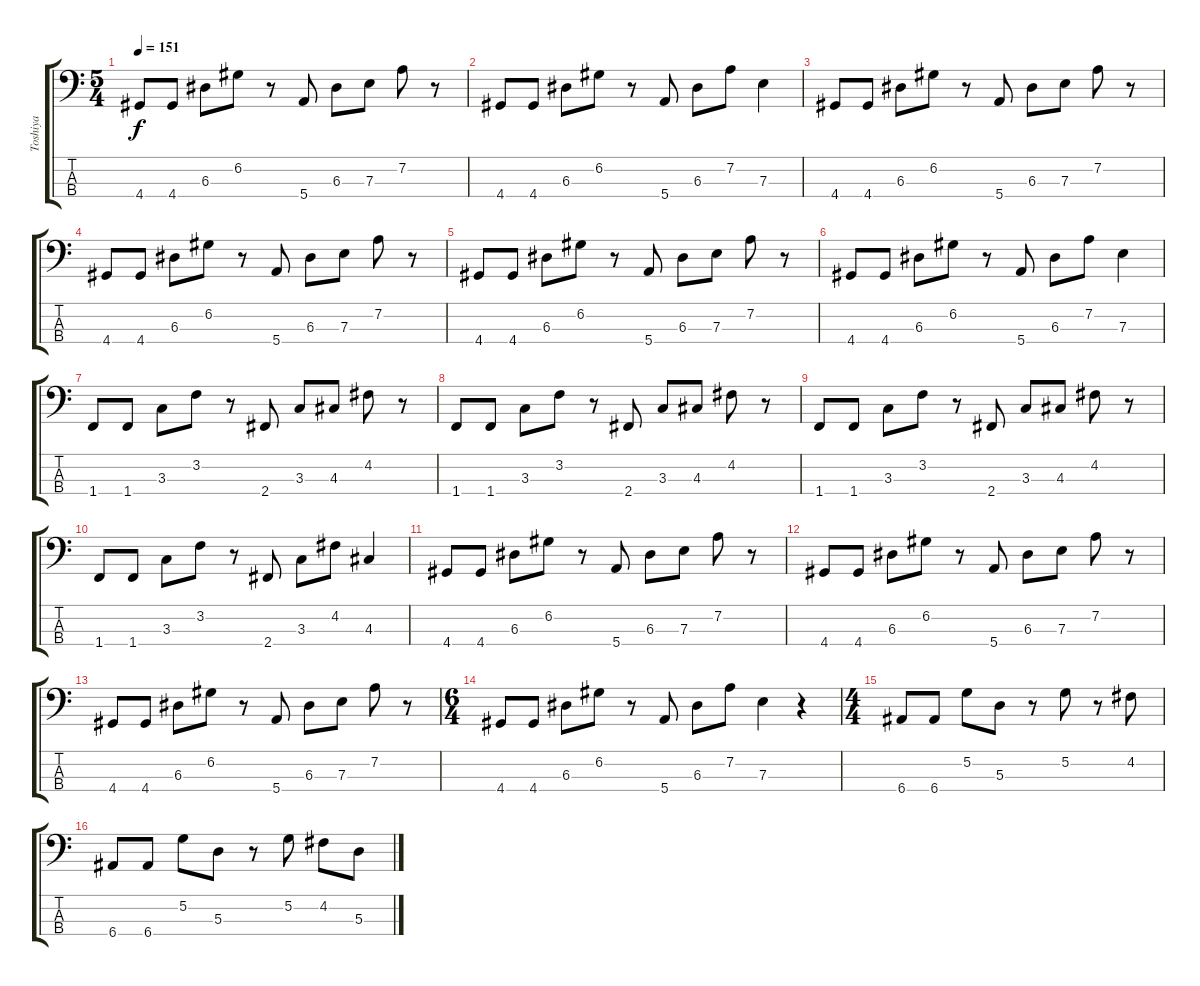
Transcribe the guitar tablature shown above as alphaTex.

\track ("Toshiya" "Toshiya") {instrument electricbasspick}
\staff {score tabs}
\tuning (G2 D2 A1 E1) {hide}
\ts (5 4)
\tempo 151
\clef f4
\ks c
4.4.8{dy f} 4.4.8 6.3.8 6.2.8 r.8 5.4.8 6.3.8 7.3.8 7.2.8 r.8 |
4.4.8 4.4.8 6.3.8 6.2.8 r.8 5.4.8 6.3.8 7.2.8 7.3.4 |
4.4.8 4.4.8 6.3.8 6.2.8 r.8 5.4.8 6.3.8 7.3.8 7.2.8 r.8 |
4.4.8 4.4.8 6.3.8 6.2.8 r.8 5.4.8 6.3.8 7.3.8 7.2.8 r.8 |
4.4.8 4.4.8 6.3.8 6.2.8 r.8 5.4.8 6.3.8 7.3.8 7.2.8 r.8 |
4.4.8 4.4.8 6.3.8 6.2.8 r.8 5.4.8 6.3.8 7.2.8 7.3.4 |
1.4.8 1.4.8 3.3.8 3.2.8 r.8 2.4.8 3.3.8 4.3.8 4.2.8 r.8 |
1.4.8 1.4.8 3.3.8 3.2.8 r.8 2.4.8 3.3.8 4.3.8 4.2.8 r.8 |
1.4.8 1.4.8 3.3.8 3.2.8 r.8 2.4.8 3.3.8 4.3.8 4.2.8 r.8 |
1.4.8 1.4.8 3.3.8 3.2.8 r.8 2.4.8 3.3.8 4.2.8 4.3.4 |
4.4.8 4.4.8 6.3.8 6.2.8 r.8 5.4.8 6.3.8 7.3.8 7.2.8 r.8 |
4.4.8 4.4.8 6.3.8 6.2.8 r.8 5.4.8 6.3.8 7.3.8 7.2.8 r.8 |
4.4.8 4.4.8 6.3.8 6.2.8 r.8 5.4.8 6.3.8 7.3.8 7.2.8 r.8 |
\ts (6 4)
4.4.8 4.4.8 6.3.8 6.2.8 r.8 5.4.8 6.3.8 7.2.8 7.3.4 r.4 |
\ts (4 4)
6.4.8 6.4.8 5.2.8 5.3.8 r.8 5.2.8 r.8 4.2.8 |
6.4.8 6.4.8 5.2.8 5.3.8 r.8 5.2.8 4.2.8 5.3.8
